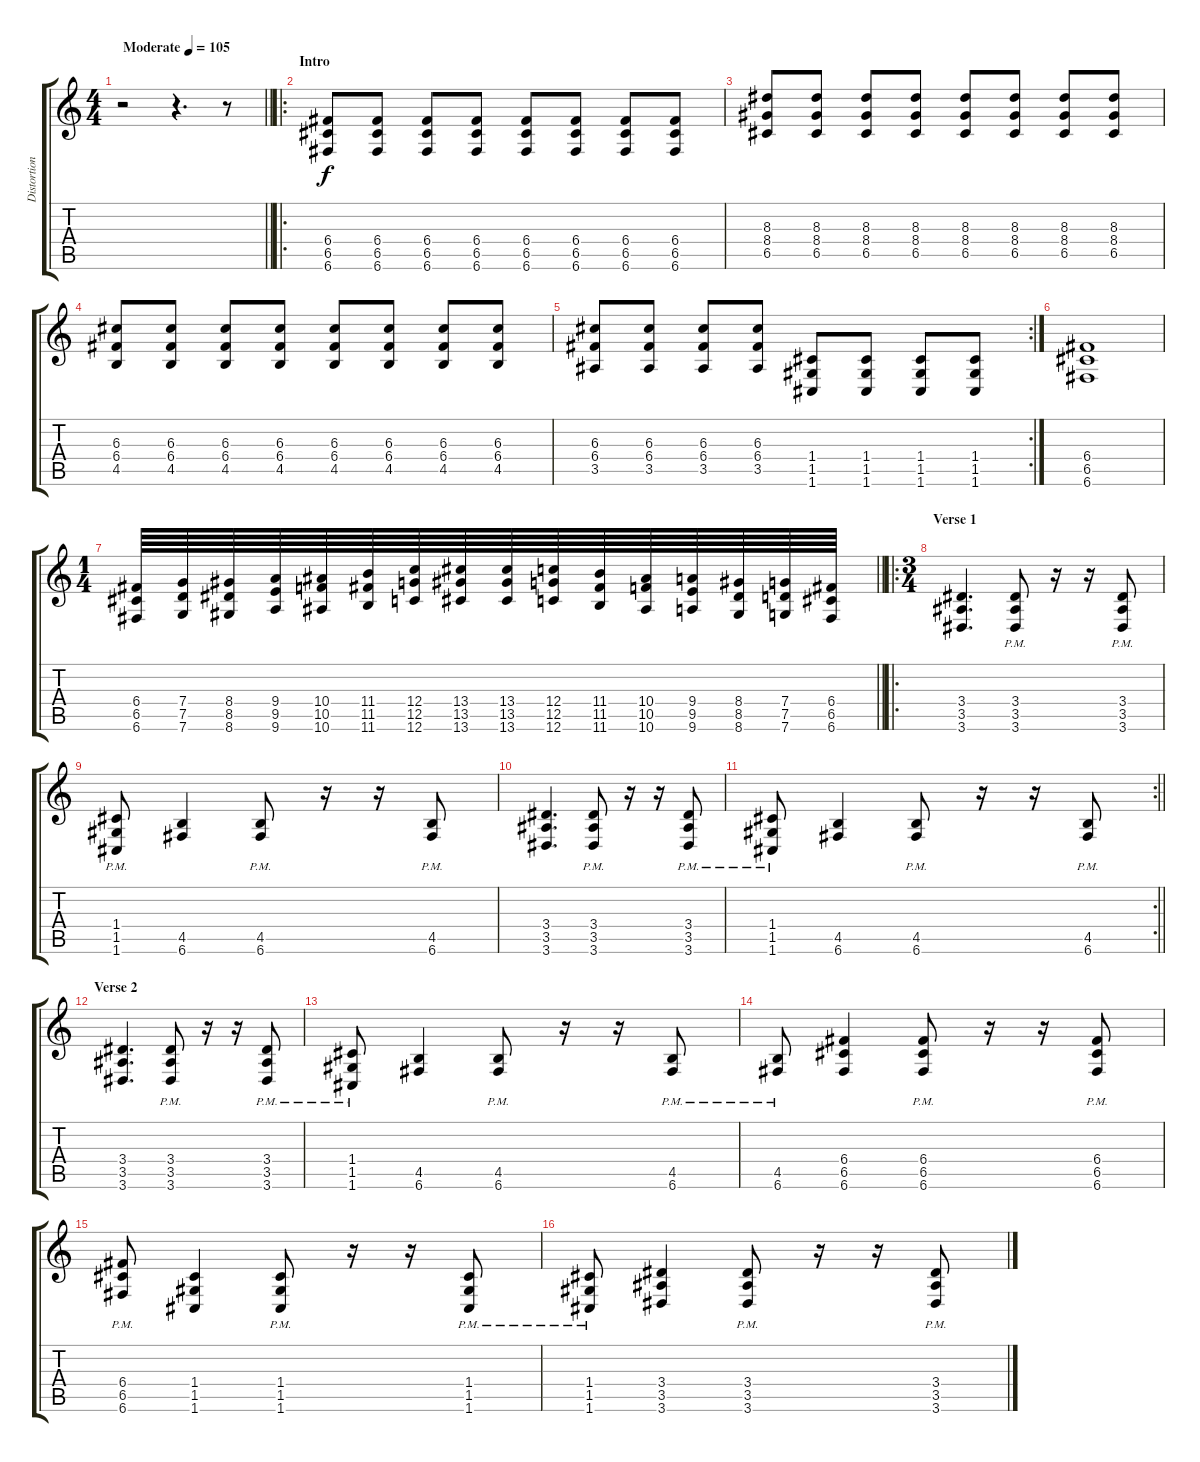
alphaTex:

\track ("Distortion Guitar" "Distortion") {instrument distortionguitar}
\staff {score tabs}
\tuning (E4 C4 G3 C3 G2 C2) {hide}
\ts (4 4)
\tempo (105 "Moderate")
\clef g2
\barLineRight lightlight
\ks c
r.2{dy f instrument distortionguitar} r.4{d} r.8 |
\ro
\section ("" "Intro")
(6.4 6.5 6.6).8 (6.4 6.5 6.6).8 (6.4 6.5 6.6).8 (6.4 6.5 6.6).8 (6.4 6.5 6.6).8 (6.4 6.5 6.6).8 (6.4 6.5 6.6).8 (6.4 6.5 6.6).8 |
(8.3 8.4 6.5).8 (8.3 8.4 6.5).8 (8.3 8.4 6.5).8 (8.3 8.4 6.5).8 (8.3 8.4 6.5).8 (8.3 8.4 6.5).8 (8.3 8.4 6.5).8 (8.3 8.4 6.5).8 |
(6.3 6.4 4.5).8 (6.3 6.4 4.5).8 (6.3 6.4 4.5).8 (6.3 6.4 4.5).8 (6.3 6.4 4.5).8 (6.3 6.4 4.5).8 (6.3 6.4 4.5).8 (6.3 6.4 4.5).8 |
\rc 2
(6.3 6.4 3.5).8 (6.3 6.4 3.5).8 (6.3 6.4 3.5).8 (6.3 6.4 3.5).8 (1.4 1.5 1.6).8 (1.4 1.5 1.6).8 (1.4 1.5 1.6).8 (1.4 1.5 1.6).8 |
(6.4 6.5 6.6).1 |
\ts (1 4)
\barLineRight lightlight
(6.4 6.5 6.6).64{volume 16 instrument guitarfretnoise} (7.4 7.5 7.6).64 (8.4 8.5 8.6).64 (9.4 9.5 9.6).64 (10.4 10.5 10.6).64 (11.4 11.5 11.6).64 (12.4 12.5 12.6).64 (13.4 13.5 13.6).64 (13.4 13.5 13.6).64 (12.4 12.5 12.6).64 (11.4 11.5 11.6).64 (10.4 10.5 10.6).64 (9.4 9.5 9.6).64 (8.4 8.5 8.6).64 (7.4 7.5 7.6).64 (6.4 6.5 6.6).64 |
\ro
\ts (3 4)
\section ("" "Verse 1")
(3.4 3.5 3.6).4{d volume 8 instrument electricguitarmuted} (3.4{pm} 3.5{pm} 3.6{pm}).8 r.16 r.16 (3.4{pm} 3.5{pm} 3.6{pm}).8 |
(1.4{pm} 1.5 1.6).8 (4.5 6.6).4 (4.5{pm} 6.6).8 r.16 r.16 (4.5{pm} 6.6).8 |
(3.4 3.5 3.6).4{d} (3.4{pm} 3.5{pm} 3.6{pm}).8 r.16 r.16 (3.4{pm} 3.5{pm} 3.6{pm}).8 |
\rc 2
\barLineRight lightlight
(1.4{pm} 1.5 1.6).8 (4.5 6.6).4 (4.5{pm} 6.6).8 r.16 r.16 (4.5{pm} 6.6).8 |
\section ("" "Verse 2")
(3.4 3.5 3.6).4{d volume 12 instrument distortionguitar} (3.4{pm} 3.5{pm} 3.6{pm}).8 r.16 r.16 (3.4{pm} 3.5{pm} 3.6{pm}).8 |
(1.4{pm} 1.5 1.6).8 (4.5 6.6).4 (4.5{pm} 6.6).8 r.16 r.16 (4.5{pm} 6.6).8 |
(4.5{pm} 6.6).8 (6.4 6.5 6.6).4 (6.4 6.5 6.6{pm}).8 r.16 r.16 (6.4{pm} 6.5 6.6{pm}).8 |
(6.4{pm} 6.5 6.6).8 (1.4 1.5 1.6).4 (1.4{pm} 1.5 1.6).8 r.16 r.16 (1.4{pm} 1.5 1.6).8 |
(1.4{pm} 1.5 1.6).8 (3.4 3.5 3.6).4 (3.4{pm} 3.5{pm} 3.6{pm}).8 r.16 r.16 (3.4{pm} 3.5{pm} 3.6{pm}).8
